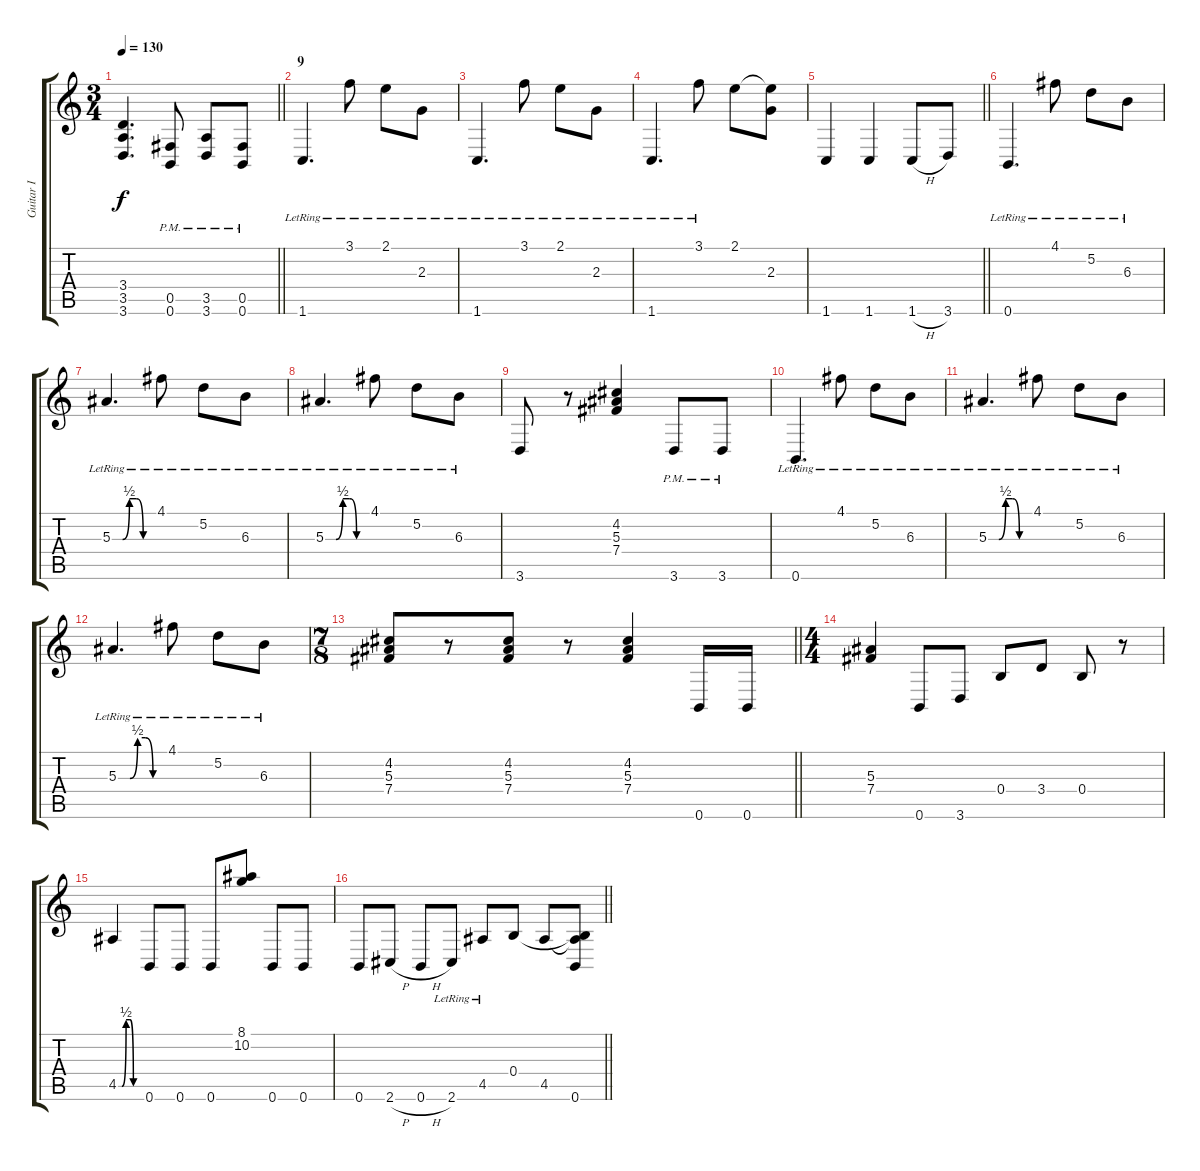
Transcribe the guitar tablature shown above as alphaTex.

\track ("Guitar I" "Guitar I") {instrument overdrivenguitar}
\staff {score tabs}
\tuning (D4 A3 F3 B2 Gb2 B1) {hide}
\ts (3 4)
\tempo 130
\clef g2
\barLineRight lightlight
\ks c
(3.4 3.5 3.6).4{d dy f} (0.5{pm} 0.6{pm}).8 (3.5{pm} 3.6{pm}).8 (0.5{pm} 0.6{pm}).8 |
\section ("" "9")
1.6{lr}.4{d} 3.1{lr}.8 2.1{lr}.8 2.3{lr}.8 |
1.6{lr}.4{d} 3.1{lr}.8 2.1{lr}.8 2.3{lr}.8 |
1.6{lr}.4{d} 3.1{lr}.8 2.1.8 (2.1{t} 2.3).8 |
\barLineRight lightlight
1.6.4 1.6.4 1.6{h}.8 3.6.8 |
\section ("" "")
0.6{lr}.4{d} 4.1{lr}.8 5.2{lr}.8 6.3{lr}.8 |
5.3{be (custom 0 0 15 0 25 2 35 2 45 0 60 0) lr}.4{d} 4.1{lr}.8 5.2{lr}.8 6.3{lr}.8 |
5.3{be (custom 0 0 15 0 25 2 35 2 45 0 60 0) lr}.4{d} 4.1{lr}.8 5.2{lr}.8 6.3{lr}.8 |
3.6.8 r.8 (4.2 5.3 7.4).4 3.6{pm}.8 3.6{pm}.8 |
0.6{lr}.4{d} 4.1{lr}.8 5.2{lr}.8 6.3{lr}.8 |
5.3{be (custom 0 0 15 0 25 2 35 2 45 0 60 0) lr}.4{d} 4.1{lr}.8 5.2{lr}.8 6.3{lr}.8 |
5.3{be (custom 0 0 15 0 25 2 35 2 45 0 60 0) lr}.4{d} 4.1{lr}.8 5.2{lr}.8 6.3{lr}.8 |
\ts (7 8)
\barLineRight lightlight
(4.2 5.3 7.4).8 r.8 (4.2 5.3 7.4).8 r.8 (4.2 5.3 7.4).4 0.6.16 0.6.16 |
\ts (4 4)
\section ("" "")
(5.3 7.4).4 0.6.8 3.6.8 0.4.8 3.4.8 0.4.8 r.8 |
4.5{be (custom 0 0 9 0 20 2 30 2 39 0 60 0)}.4 0.6.8 0.6.8 0.6.8 (8.1 10.2).8 0.6.8 0.6.8 |
\barLineRight lightlight
0.6.8 2.6{h}.8 0.6{h}.8 2.6{lr}.8 4.5{lr}.8 0.4.8 4.5.8 (0.4{t} 4.5{t} 0.6).8
